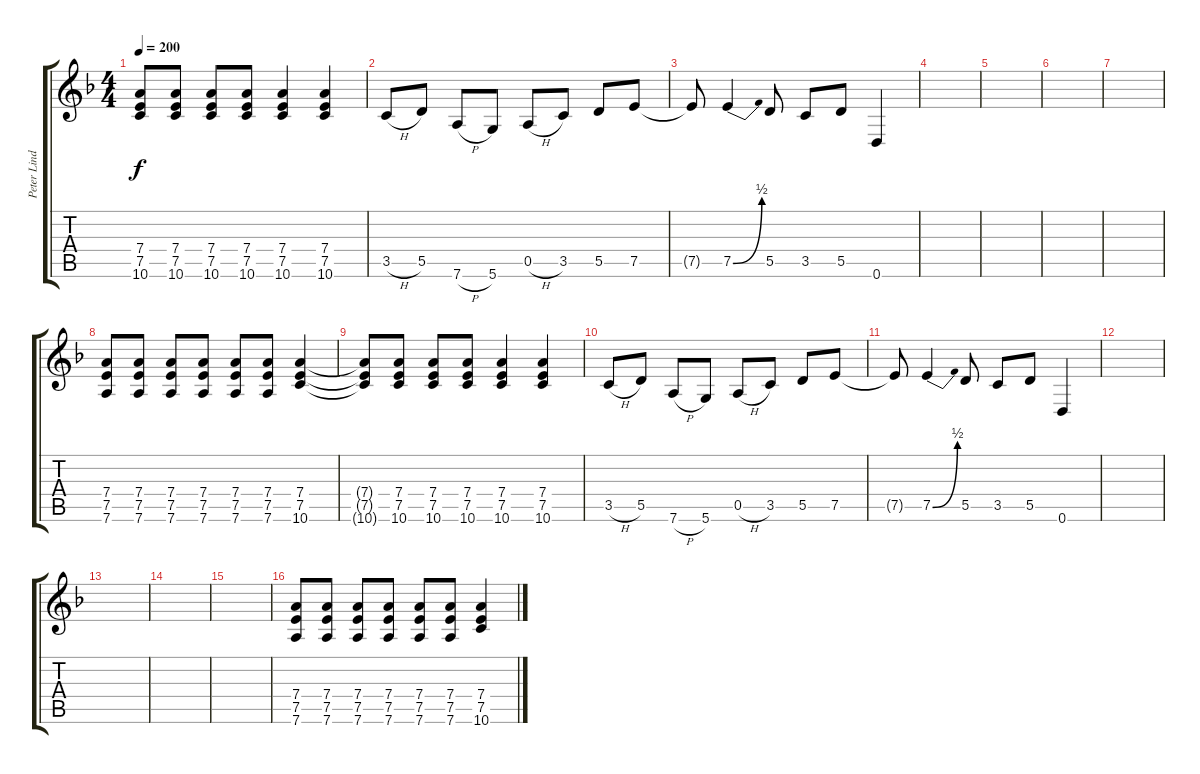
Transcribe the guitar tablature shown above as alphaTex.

\track ("Peter Lindgren" "Peter Lind") {instrument distortionguitar}
\staff {score tabs}
\tuning (D4 A3 F3 D3 A2 D2) {hide}
\ts (4 4)
\tempo 200
\clef g2
\ks f
(7.4{t} 7.5{t} 10.6{t}).8{dy f} (7.4 7.5 10.6).8 (7.4 7.5 10.6).8 (7.4 7.5 10.6).8 (7.4 7.5 10.6).4 (7.4 7.5 10.6).4 |
3.5{h}.8 5.5.8 7.6{h}.8 5.6.8 0.5{h}.8 3.5.8 5.5.8 7.5.8 |
7.5{t}.8 7.5{be (bend 0 0 60 2)}.4 5.5.8 3.5.8 5.5.8 0.6.4 |
|
|
|
|
(7.4 7.5 7.6).8 (7.4 7.5 7.6).8 (7.4 7.5 7.6).8 (7.4 7.5 7.6).8 (7.4 7.5 7.6).8 (7.4 7.5 7.6).8 (7.4 7.5 10.6).4 |
(7.4{t} 7.5{t} 10.6{t}).8 (7.4 7.5 10.6).8 (7.4 7.5 10.6).8 (7.4 7.5 10.6).8 (7.4 7.5 10.6).4 (7.4 7.5 10.6).4 |
3.5{h}.8 5.5.8 7.6{h}.8 5.6.8 0.5{h}.8 3.5.8 5.5.8 7.5.8 |
7.5{t}.8 7.5{be (bend 0 0 60 2)}.4 5.5.8 3.5.8 5.5.8 0.6.4 |
|
|
|
|
(7.4 7.5 7.6).8 (7.4 7.5 7.6).8 (7.4 7.5 7.6).8 (7.4 7.5 7.6).8 (7.4 7.5 7.6).8 (7.4 7.5 7.6).8 (7.4 7.5 10.6).4
